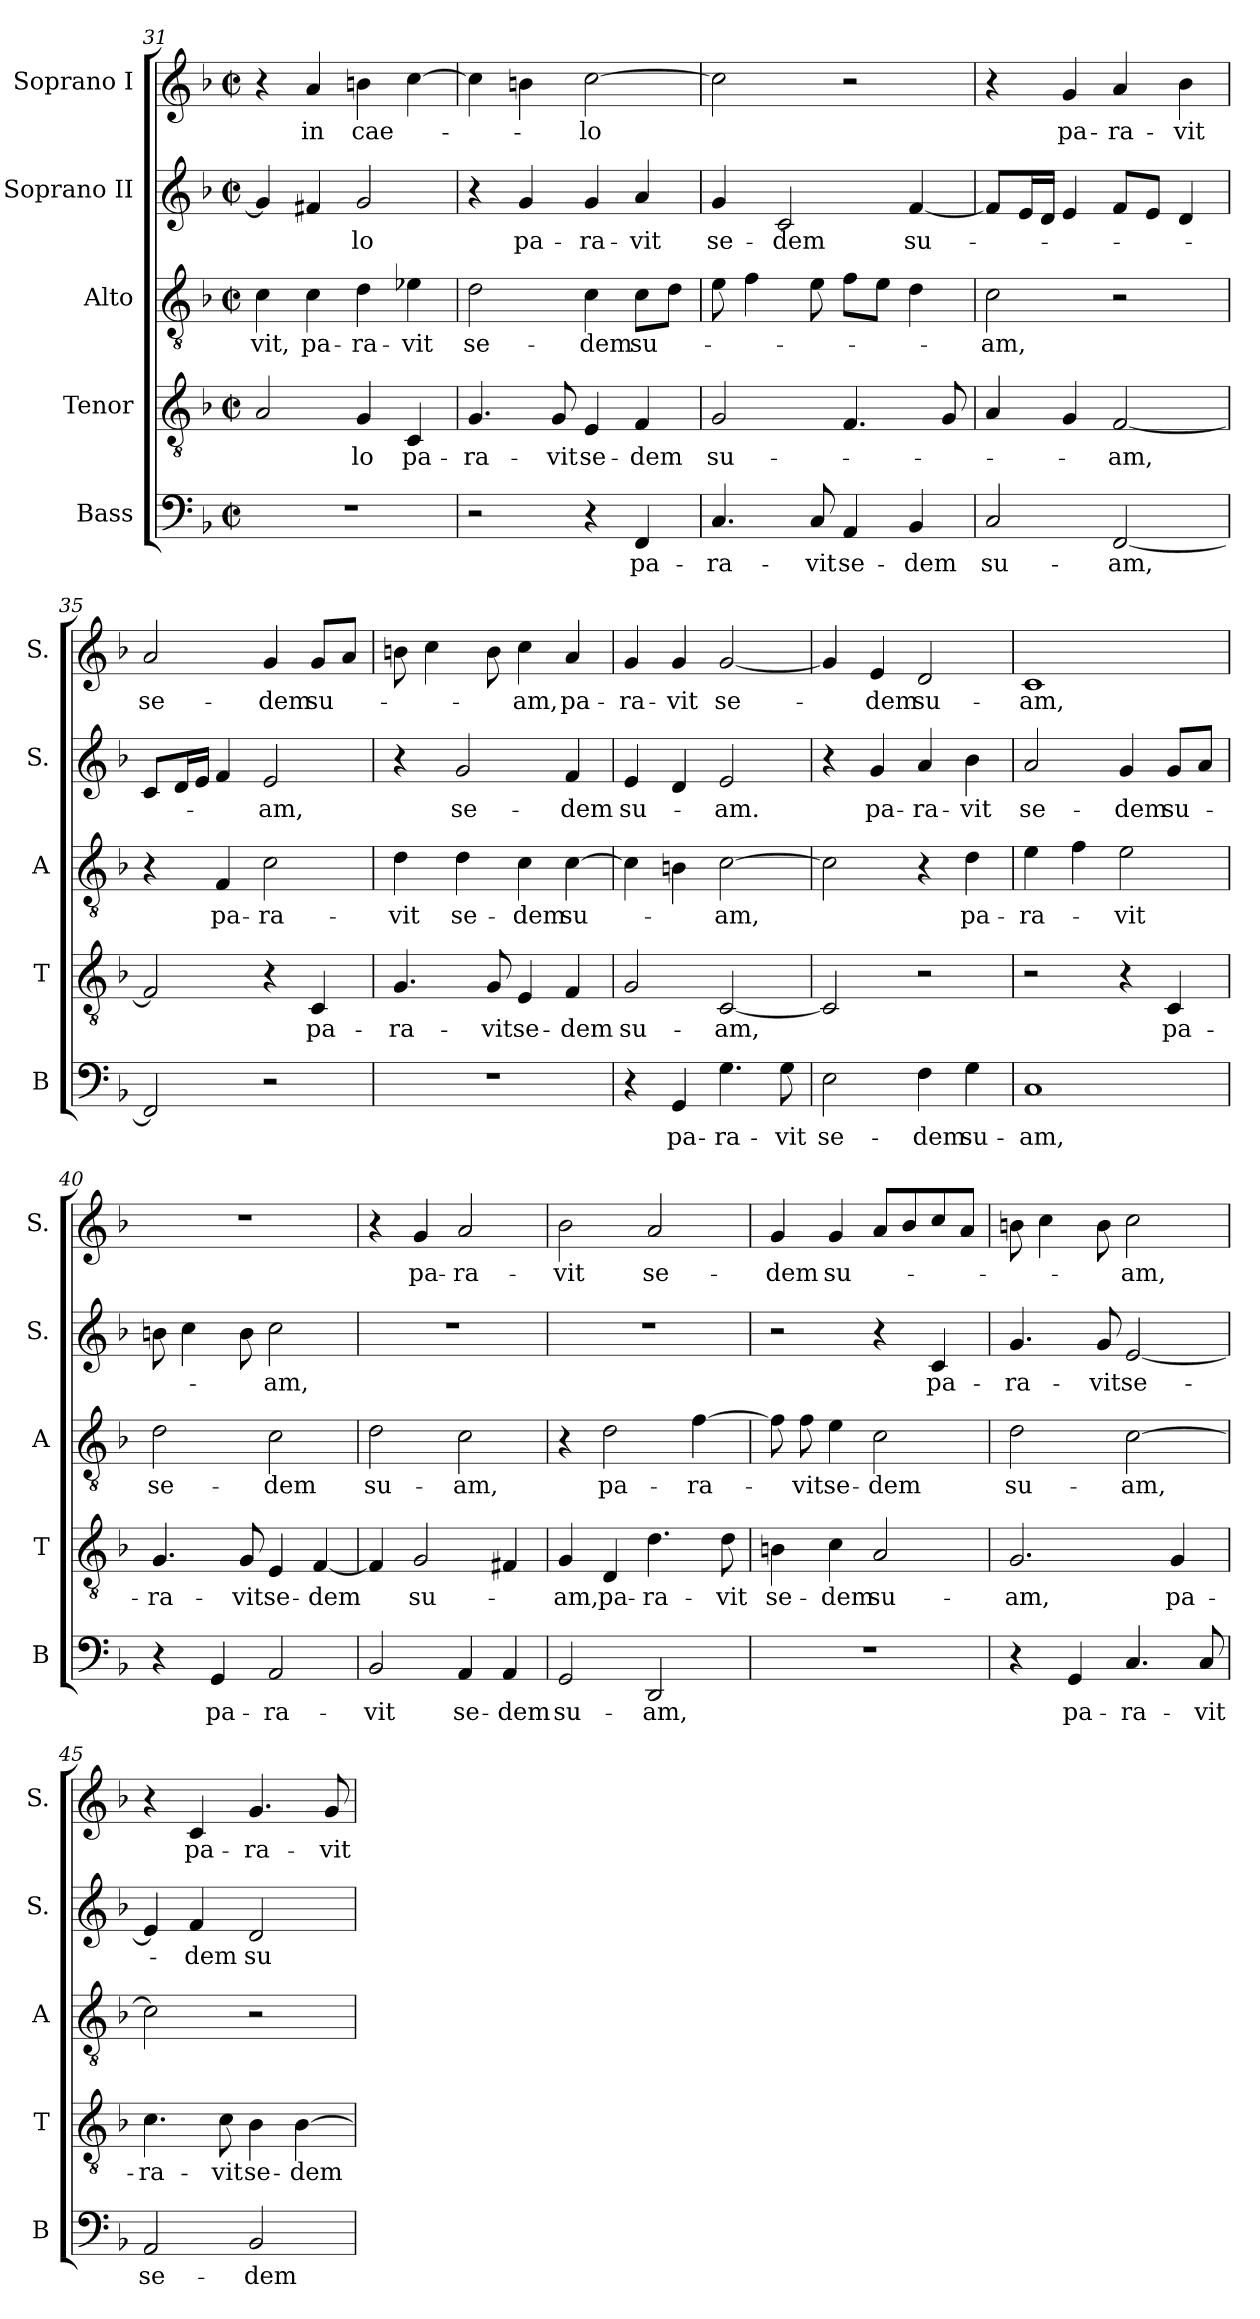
**kern	**text	**kern	**text	**kern	**text	**kern	**text	**kern	**text
*part5	*part5	*part4	*part4	*part3	*part3	*part2	*part2	*part1	*part1
*staff5	*staff5	*staff4	*staff4	*staff3	*staff3	*staff2	*staff2	*staff1	*staff1
*I"Bass	*	*I"Tenor	*	*I"Alto	*	*I"Soprano II	*	*I"Soprano I	*
*I'B	*	*I'T	*	*I'A	*	*I'S.	*	*I'S.	*
*clefF4	*	*clefGv2	*	*clefGv2	*	*clefG2	*	*clefG2	*
*ITrd7c12	*	*ITrd7c12	*	*	*	*	*	*	*
*k[b-]	*	*k[b-]	*	*k[b-]	*	*k[b-]	*	*k[b-]	*
*F:	*	*F:	*	*F:	*	*F:	*	*F:	*
*M2/2	*	*M2/2	*	*M2/2	*	*M2/2	*	*M2/2	*
*met(c|)	*	*met(c|)	*	*met(c|)	*	*met(c|)	*	*met(c|)	*
=31	=31	=31	=31	=31	=31	=31	=31	=31	=31
!	!	!	!	!	!LO:LY:b	!	!	!	!
1r	.	2AA/	.	4c\	-vit,	4g/]	.	4r	.
!	!	!	!	!	!LO:LY:b	!	!	!	!LO:LY:b
.	.	.	.	4c\	pa-	4f#X/	.	4a/	in
!	!	!	!LO:LY:b	!	!LO:LY:b	!	!LO:LY:b	!	!LO:LY:b
.	.	4GG/	-lo	4d\	-ra-	2g/	-lo	4bn\	cae-
!	!	!	!LO:LY:b	!	!LO:LY:b	!	!	!	!
.	.	4CC/	pa-	4e-X\	-vit	.	.	[>4cc\	.
=32	=32	=32	=32	=32	=32	=32	=32	=32	=32
!	!	!	!LO:LY:b	!	!LO:LY:b	!	!	!	!
2r	.	4.GG/	-ra-	2d\	se-	4r	.	4cc\]	.
!	!	!	!	!	!	!	!LO:LY:b	!	!
.	.	.	.	.	.	4g/	pa-	4bn\	.
!	!	!	!LO:LY:b	!	!	!	!	!	!
.	.	8GG/	-vit	.	.	.	.	.	.
!	!	!	!LO:LY:b	!	!LO:LY:b	!	!LO:LY:b	!	!LO:LY:b
4r	.	4EE/	se-	4c\	-dem	4g/	-ra-	[>2cc\	-lo
!	!LO:LY:b	!	!LO:LY:b	!	!LO:LY:b	!	!LO:LY:b	!	!
4FFF/	pa-	4FF/	-dem	8c\L	su-	4a/	-vit	.	.
.	.	.	.	8d\J	.	.	.	.	.
!!LO:LB:g=z
=33	=33	=33	=33	=33	=33	=33	=33	=33	=33
!	!LO:LY:b	!	!LO:LY:b	!	!	!	!LO:LY:b	!	!
4.CC/	-ra-	2GG/	su-	8e\	.	4g/	se-	2cc\]	.
.	.	.	.	4f\	.	.	.	.	.
!	!	!	!	!	!	!	!LO:LY:b	!	!
.	.	.	.	.	.	2c/	-dem	.	.
!	!LO:LY:b	!	!	!	!	!	!	!	!
8CC/	-vit	.	.	8e\	.	.	.	.	.
!	!LO:LY:b	!	!	!	!	!	!	!	!
4AAA/	se-	4.FF/	.	8f\L	.	.	.	2r	.
.	.	.	.	8e\J	.	.	.	.	.
!	!LO:LY:b	!	!	!	!	!	!LO:LY:b	!	!
4BBB-/	-dem	.	.	4d\	.	[<4f/	su-	.	.
.	.	8GG/	.	.	.	.	.	.	.
=34	=34	=34	=34	=34	=34	=34	=34	=34	=34
!	!LO:LY:b	!	!	!	!LO:LY:b	!	!	!	!
2CC/	su-	4AA/	.	2c\	-am,	8f/L]	.	4r	.
.	.	.	.	.	.	16e/L	.	.	.
.	.	.	.	.	.	16d/JJ	.	.	.
!	!	!	!	!	!	!	!	!	!LO:LY:b
.	.	4GG/	.	.	.	4e/	.	4g/	pa-
!	!LO:LY:b	!	!LO:LY:b	!	!	!	!	!	!LO:LY:b
[<2FFF/	-am,	[<2FF/	-am,	2r	.	8f/L	.	4a/	-ra-
.	.	.	.	.	.	8e/J	.	.	.
!	!	!	!	!	!	!	!	!	!LO:LY:b
.	.	.	.	.	.	4d/	.	4b-\	-vit
=35	=35	=35	=35	=35	=35	=35	=35	=35	=35
!	!	!	!	!	!	!	!	!	!LO:LY:b
2FFF/]	.	2FF/]	.	4r	.	8c/L	.	2a/	se-
.	.	.	.	.	.	16d/L	.	.	.
.	.	.	.	.	.	16e/JJ	.	.	.
!	!	!	!	!	!LO:LY:b	!	!	!	!
.	.	.	.	4F/	pa-	4f/	.	.	.
!	!	!	!	!	!LO:LY:b	!	!LO:LY:b	!	!LO:LY:b
2r	.	4r	.	2c\	-ra-	2e/	-am,	4g/	-dem
!	!	!	!LO:LY:b	!	!	!	!	!	!LO:LY:b
.	.	4CC/	pa-	.	.	.	.	8g/L	su-
.	.	.	.	.	.	.	.	8a/J	.
=36	=36	=36	=36	=36	=36	=36	=36	=36	=36
!	!	!	!LO:LY:b	!	!LO:LY:b	!	!	!	!
1r	.	4.GG/	-ra-	4d\	-vit	4r	.	8bn\	.
.	.	.	.	.	.	.	.	4cc\	.
!	!	!	!	!	!LO:LY:b	!	!LO:LY:b	!	!
.	.	.	.	4d\	se-	2g/	se-	.	.
!	!	!	!LO:LY:b	!	!	!	!	!	!
.	.	8GG/	-vit	.	.	.	.	8b\	.
!	!	!	!LO:LY:b	!	!LO:LY:b	!	!	!	!LO:LY:b
.	.	4EE/	se-	4c\	-dem	.	.	4cc\	-am,
!	!	!	!LO:LY:b	!	!LO:LY:b	!	!LO:LY:b	!	!LO:LY:b
.	.	4FF/	-dem	[>4c\	su-	4f/	-dem	4a/	pa-
!!LO:PB:g=z
=37	=37	=37	=37	=37	=37	=37	=37	=37	=37
!	!	!	!LO:LY:b	!	!	!	!LO:LY:b	!	!LO:LY:b
4r	.	2GG/	su-	4c\]	.	4e/	su-	4g/	-ra-
!	!LO:LY:b	!	!	!	!	!	!	!	!LO:LY:b
4GGG/	pa-	.	.	4Bn\	.	4d/	.	4g/	-vit
!	!LO:LY:b	!	!LO:LY:b	!	!LO:LY:b	!	!LO:LY:b	!	!LO:LY:b
4.GG\	-ra-	[<2CC/	-am,	[>2c\	-am,	2e/	-am.	[<2g/	se-
!	!LO:LY:b	!	!	!	!	!	!	!	!
8GG\	-vit	.	.	.	.	.	.	.	.
=38	=38	=38	=38	=38	=38	=38	=38	=38	=38
!	!LO:LY:b	!	!	!	!	!	!	!	!
2EE\	se-	2CC/]	.	2c\]	.	4r	.	4g/]	.
!	!	!	!	!	!	!	!LO:LY:b	!	!LO:LY:b
.	.	.	.	.	.	4g/	pa-	4e/	-dem
!	!LO:LY:b	!	!	!	!	!	!LO:LY:b	!	!LO:LY:b
4FF\	-dem	2r	.	4r	.	4a/	-ra-	2d/	su-
!	!LO:LY:b	!	!	!	!LO:LY:b	!	!LO:LY:b	!	!
4GG\	su-	.	.	4d\	pa-	4b-\	-vit	.	.
=39	=39	=39	=39	=39	=39	=39	=39	=39	=39
!	!LO:LY:b	!	!	!	!LO:LY:b	!	!LO:LY:b	!	!LO:LY:b
1CC	-am,	2r	.	4e\	-ra-	2a/	se-	1c	-am,
.	.	.	.	4f\	.	.	.	.	.
!	!	!	!	!	!LO:LY:b	!	!LO:LY:b	!	!
.	.	4r	.	2e\	-vit	4g/	-dem	.	.
!	!	!	!LO:LY:b	!	!	!	!LO:LY:b	!	!
.	.	4CC/	pa-	.	.	8g/L	su-	.	.
.	.	.	.	.	.	8a/J	.	.	.
=40	=40	=40	=40	=40	=40	=40	=40	=40	=40
!	!	!	!LO:LY:b	!	!LO:LY:b	!	!	!	!
4r	.	4.GG/	-ra-	2d\	se-	8bn\	.	1r	.
.	.	.	.	.	.	4cc\	.	.	.
!	!LO:LY:b	!	!	!	!	!	!	!	!
4GGG/	pa-	.	.	.	.	.	.	.	.
!	!	!	!LO:LY:b	!	!	!	!	!	!
.	.	8GG/	-vit	.	.	8b\	.	.	.
!	!LO:LY:b	!	!LO:LY:b	!	!LO:LY:b	!	!LO:LY:b	!	!
2AAA/	-ra-	4EE/	se-	2c\	-dem	2cc\	-am,	.	.
!	!	!	!LO:LY:b	!	!	!	!	!	!
.	.	[<4FF/	-dem	.	.	.	.	.	.
!!LO:LB:g=z
=41	=41	=41	=41	=41	=41	=41	=41	=41	=41
!	!LO:LY:b	!	!	!	!LO:LY:b	!	!	!	!
2BBB-/	-vit	4FF/]	.	2d\	su-	1r	.	4r	.
!	!	!	!LO:LY:b	!	!	!	!	!	!LO:LY:b
.	.	2GG/	su-	.	.	.	.	4g/	pa-
!	!LO:LY:b	!	!	!	!LO:LY:b	!	!	!	!LO:LY:b
4AAA/	se-	.	.	2c\	-am,	.	.	2a/	-ra-
!	!LO:LY:b	!	!	!	!	!	!	!	!
4AAA/	-dem	4FF#X/	.	.	.	.	.	.	.
=42	=42	=42	=42	=42	=42	=42	=42	=42	=42
!	!LO:LY:b	!	!LO:LY:b	!	!	!	!	!	!LO:LY:b
2GGG/	su-	4GG/	-am,	4r	.	1r	.	2b-\	-vit
!	!	!	!LO:LY:b	!	!LO:LY:b	!	!	!	!
.	.	4DD/	pa-	2d\	pa-	.	.	.	.
!	!LO:LY:b	!	!LO:LY:b	!	!	!	!	!	!LO:LY:b
2DDD/	-am,	4.D\	-ra-	.	.	.	.	2a/	se-
!	!	!	!	!	!LO:LY:b	!	!	!	!
.	.	.	.	[>4f\	-ra-	.	.	.	.
!	!	!	!LO:LY:b	!	!	!	!	!	!
.	.	8D\	-vit	.	.	.	.	.	.
=43	=43	=43	=43	=43	=43	=43	=43	=43	=43
!	!	!	!LO:LY:b	!	!	!	!	!	!LO:LY:b
1r	.	4BBn\	se-	8f\]	.	2r	.	4g/	-dem
!	!	!	!	!	!LO:LY:b	!	!	!	!
.	.	.	.	8f\	-vit	.	.	.	.
!	!	!	!LO:LY:b	!	!LO:LY:b	!	!	!	!LO:LY:b
.	.	4C\	-dem	4e\	se-	.	.	4g/	su-
!	!	!	!LO:LY:b	!	!LO:LY:b	!	!	!	!
.	.	2AA/	su-	2c\	-dem	4r	.	8a/L	.
.	.	.	.	.	.	.	.	8b-/	.
!	!	!	!	!	!	!	!LO:LY:b	!	!
.	.	.	.	.	.	4c/	pa-	8cc/	.
.	.	.	.	.	.	.	.	8a/J	.
=44	=44	=44	=44	=44	=44	=44	=44	=44	=44
!	!	!	!LO:LY:b	!	!LO:LY:b	!	!LO:LY:b	!	!
4r	.	2.GG/	-am,	2d\	su-	4.g/	-ra-	8bn\	.
.	.	.	.	.	.	.	.	4cc\	.
!	!LO:LY:b	!	!	!	!	!	!	!	!
4GGG/	pa-	.	.	.	.	.	.	.	.
!	!	!	!	!	!	!	!LO:LY:b	!	!
.	.	.	.	.	.	8g/	-vit	8b\	.
!	!LO:LY:b	!	!	!	!LO:LY:b	!	!LO:LY:b	!	!LO:LY:b
4.CC/	-ra-	.	.	[>2c\	-am,	[<2e/	se-	2cc\	-am,
!	!	!	!LO:LY:b	!	!	!	!	!	!
.	.	4GG/	pa-	.	.	.	.	.	.
!	!LO:LY:b	!	!	!	!	!	!	!	!
8CC/	-vit	.	.	.	.	.	.	.	.
!!LO:PB:g=z
=45	=45	=45	=45	=45	=45	=45	=45	=45	=45
!	!LO:LY:b	!	!LO:LY:b	!	!	!	!	!	!
2AAA/	se-	4.C\	-ra-	2c\]	.	4e/]	.	4r	.
!	!	!	!	!	!	!	!LO:LY:b	!	!LO:LY:b
.	.	.	.	.	.	4f/	-dem	4c/	pa-
!	!	!	!LO:LY:b	!	!	!	!	!	!
.	.	8C\	-vit	.	.	.	.	.	.
!	!LO:LY:b	!	!LO:LY:b	!	!	!	!LO:LY:b	!	!LO:LY:b
2BBB-/	-dem	4BB-\	se-	2r	.	2d/	su-	4.g/	-ra-
!	!	!	!LO:LY:b	!	!	!	!	!	!
.	.	[>4BB-\	-dem	.	.	.	.	.	.
!	!	!	!	!	!	!	!	!	!LO:LY:b
.	.	.	.	.	.	.	.	8g/	-vit
=	=	=	=	=	=	=	=	=	=
*-	*-	*-	*-	*-	*-	*-	*-	*-	*-
